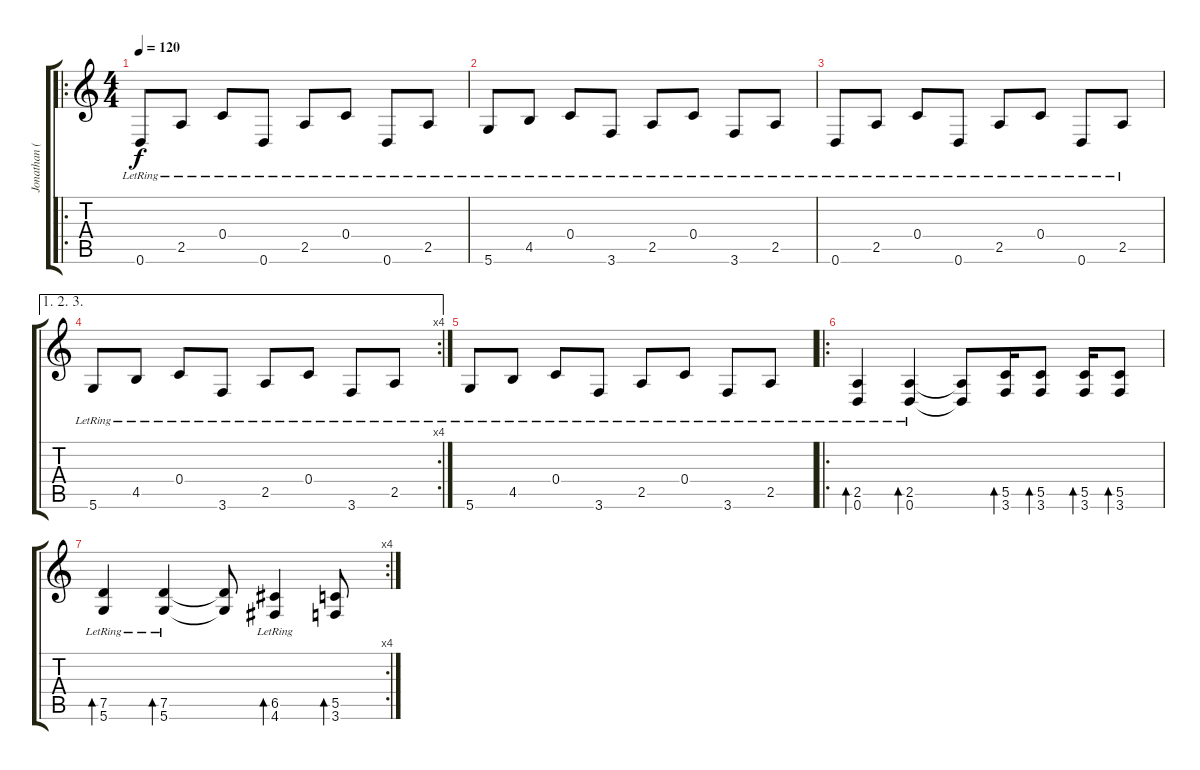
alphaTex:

\track ("Jonathan (clean)" "Jonathan (") {instrument electricguitarmuted}
\staff {score tabs}
\tuning (D4 A3 F3 C3 G2 D2) {hide}
\ro
\ts (4 4)
\tempo 120
\clef g2
\ks c
0.6{lr}.8{dy f} 2.5{lr}.8 0.4{lr}.8 0.6{lr}.8 2.5{lr}.8 0.4{lr}.8 0.6{lr}.8 2.5{lr}.8 |
5.6{lr}.8 4.5{lr}.8 0.4{lr}.8 3.6{lr}.8 2.5{lr}.8 0.4{lr}.8 3.6{lr}.8 2.5{lr}.8 |
0.6{lr}.8 2.5{lr}.8 0.4{lr}.8 0.6{lr}.8 2.5{lr}.8 0.4{lr}.8 0.6{lr}.8 2.5{lr}.8 |
\ae (1 2 3)
\rc 4
5.6{lr}.8 4.5{lr}.8 0.4{lr}.8 3.6{lr}.8 2.5{lr}.8 0.4{lr}.8 3.6{lr}.8 2.5{lr}.8 |
5.6{lr}.8 4.5{lr}.8 0.4{lr}.8 3.6{lr}.8 2.5{lr}.8 0.4{lr}.8 3.6{lr}.8 2.5{lr}.8 |
\ro
(2.5{lr} 0.6{lr}).4{bd 60} (2.5{lr} 0.6{lr}).4{bd 60} (2.5{t} 0.6{t}).8 (5.5 3.6).16{bd 60} (5.5 3.6).8{bd 60} (5.5 3.6).16{bd 60} (5.5 3.6).8{bd 60} |
\rc 4
(7.5{lr} 5.6{lr}).4{bd 60} (7.5{lr} 5.6{lr}).4{bd 60} (7.5{t} 5.6{t}).8 (6.5{lr} 4.6{lr}).4{bd 60} (5.5 3.6).8{bd 60}
